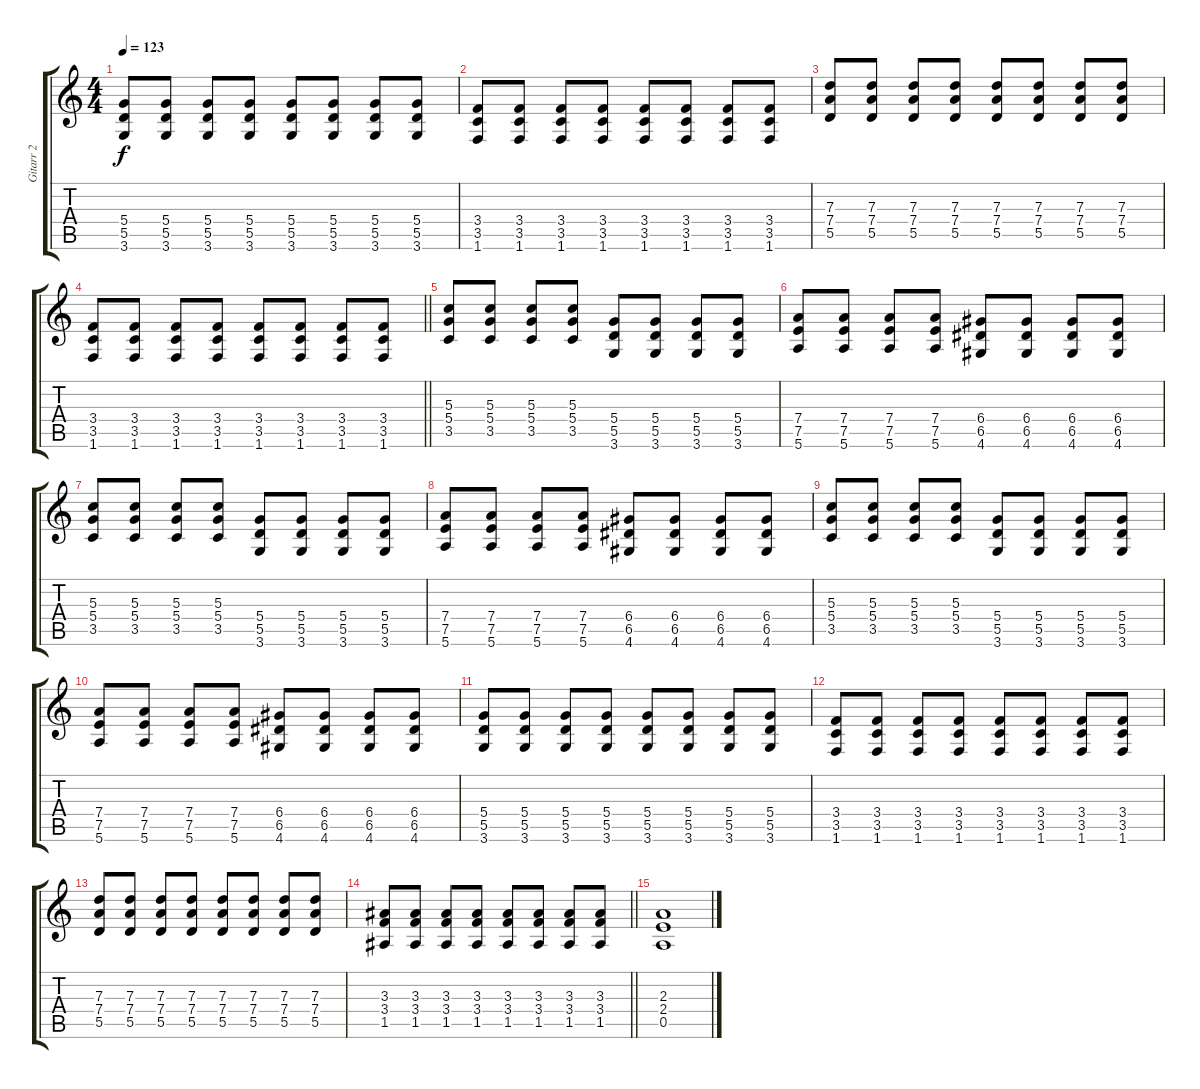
\track ("Gitarr 2" "Gitarr 2") {instrument overdrivenguitar}
\staff {score tabs}
\tuning (E4 B3 G3 D3 A2 E2) {hide}
\ts (4 4)
\tempo 123
\clef g2
\ks c
(5.4 5.5 3.6).8{dy f} (5.4 5.5 3.6).8 (5.4 5.5 3.6).8 (5.4 5.5 3.6).8 (5.4 5.5 3.6).8 (5.4 5.5 3.6).8 (5.4 5.5 3.6).8 (5.4 5.5 3.6).8 |
(3.4 3.5 1.6).8 (3.4 3.5 1.6).8 (3.4 3.5 1.6).8 (3.4 3.5 1.6).8 (3.4 3.5 1.6).8 (3.4 3.5 1.6).8 (3.4 3.5 1.6).8 (3.4 3.5 1.6).8 |
(7.3 7.4 5.5).8 (7.3 7.4 5.5).8 (7.3 7.4 5.5).8 (7.3 7.4 5.5).8 (7.3 7.4 5.5).8 (7.3 7.4 5.5).8 (7.3 7.4 5.5).8 (7.3 7.4 5.5).8 |
\barLineRight lightlight
(3.4 3.5 1.6).8 (3.4 3.5 1.6).8 (3.4 3.5 1.6).8 (3.4 3.5 1.6).8 (3.4 3.5 1.6).8 (3.4 3.5 1.6).8 (3.4 3.5 1.6).8 (3.4 3.5 1.6).8 |
(5.3 5.4 3.5).8 (5.3 5.4 3.5).8 (5.3 5.4 3.5).8 (5.3 5.4 3.5).8 (5.4 5.5 3.6).8 (5.4 5.5 3.6).8 (5.4 5.5 3.6).8 (5.4 5.5 3.6).8 |
(7.4 7.5 5.6).8 (7.4 7.5 5.6).8 (7.4 7.5 5.6).8 (7.4 7.5 5.6).8 (6.4 6.5 4.6).8 (6.4 6.5 4.6).8 (6.4 6.5 4.6).8 (6.4 6.5 4.6).8 |
(5.3 5.4 3.5).8 (5.3 5.4 3.5).8 (5.3 5.4 3.5).8 (5.3 5.4 3.5).8 (5.4 5.5 3.6).8 (5.4 5.5 3.6).8 (5.4 5.5 3.6).8 (5.4 5.5 3.6).8 |
(7.4 7.5 5.6).8 (7.4 7.5 5.6).8 (7.4 7.5 5.6).8 (7.4 7.5 5.6).8 (6.4 6.5 4.6).8 (6.4 6.5 4.6).8 (6.4 6.5 4.6).8 (6.4 6.5 4.6).8 |
(5.3 5.4 3.5).8 (5.3 5.4 3.5).8 (5.3 5.4 3.5).8 (5.3 5.4 3.5).8 (5.4 5.5 3.6).8 (5.4 5.5 3.6).8 (5.4 5.5 3.6).8 (5.4 5.5 3.6).8 |
(7.4 7.5 5.6).8 (7.4 7.5 5.6).8 (7.4 7.5 5.6).8 (7.4 7.5 5.6).8 (6.4 6.5 4.6).8 (6.4 6.5 4.6).8 (6.4 6.5 4.6).8 (6.4 6.5 4.6).8 |
(5.4 5.5 3.6).8 (5.4 5.5 3.6).8 (5.4 5.5 3.6).8 (5.4 5.5 3.6).8 (5.4 5.5 3.6).8 (5.4 5.5 3.6).8 (5.4 5.5 3.6).8 (5.4 5.5 3.6).8 |
(3.4 3.5 1.6).8 (3.4 3.5 1.6).8 (3.4 3.5 1.6).8 (3.4 3.5 1.6).8 (3.4 3.5 1.6).8 (3.4 3.5 1.6).8 (3.4 3.5 1.6).8 (3.4 3.5 1.6).8 |
(7.3 7.4 5.5).8 (7.3 7.4 5.5).8 (7.3 7.4 5.5).8 (7.3 7.4 5.5).8 (7.3 7.4 5.5).8 (7.3 7.4 5.5).8 (7.3 7.4 5.5).8 (7.3 7.4 5.5).8 |
\barLineRight lightlight
(3.3 3.4 1.5).8 (3.3 3.4 1.5).8 (3.3 3.4 1.5).8 (3.3 3.4 1.5).8 (3.3 3.4 1.5).8 (3.3 3.4 1.5).8 (3.3 3.4 1.5).8 (3.3 3.4 1.5).8 |
(2.3 2.4 0.5).1
